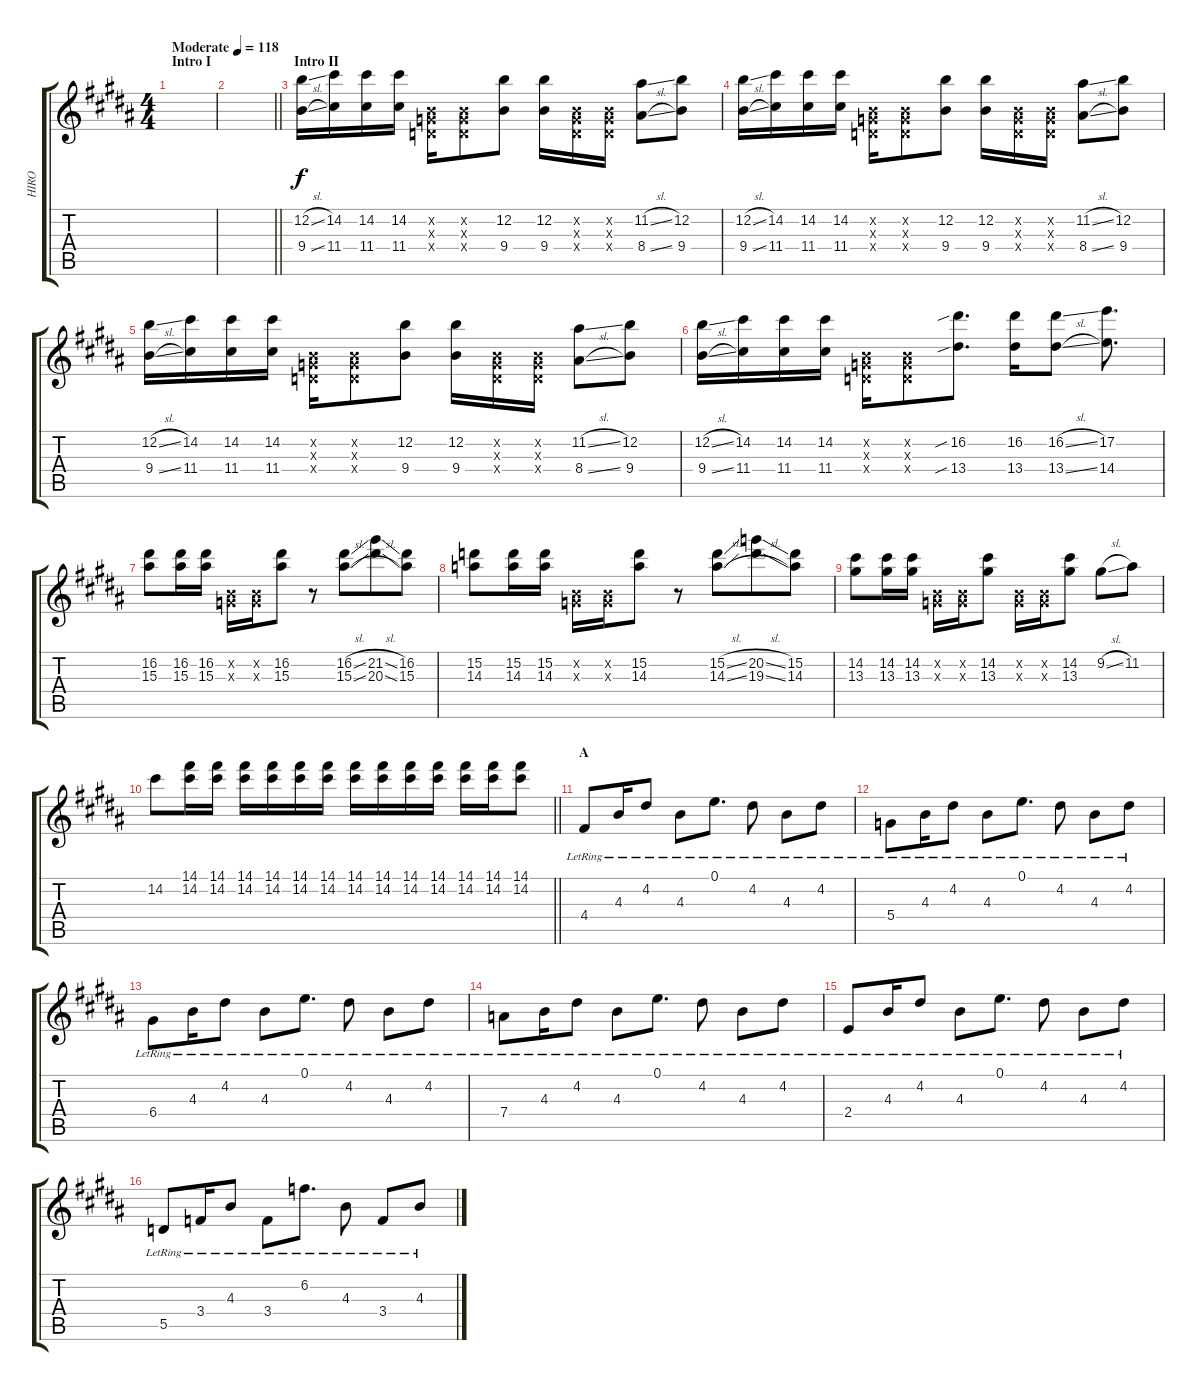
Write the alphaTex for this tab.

\track ("HIRO" "HIRO") {instrument overdrivenguitar}
\staff {score tabs}
\tuning (E4 B3 G3 D3 A2 E2) {hide}
\ts (4 4)
\section ("" "Intro I")
\tempo (118 "Moderate")
\clef g2
\ks b
|
\barLineRight lightlight
|
\section ("" "Intro II")
(12.2{sl} 9.4{sl}).16 (14.2 11.4).16 (14.2 11.4).16 (14.2 11.4).16 (0.2{x} 0.3{x} 0.4{x}).16 (0.2{x} 0.3{x} 0.4{x}).8 (12.2 9.4).8 (12.2 9.4).16 (0.2{x} 0.3{x} 0.4{x}).16 (0.2{x} 0.3{x} 0.4{x}).16 (11.2{sl} 8.4{sl}).8 (12.2 9.4).8 |
(12.2{sl} 9.4{sl}).16 (14.2 11.4).16 (14.2 11.4).16 (14.2 11.4).16 (0.2{x} 0.3{x} 0.4{x}).16 (0.2{x} 0.3{x} 0.4{x}).8 (12.2 9.4).8 (12.2 9.4).16 (0.2{x} 0.3{x} 0.4{x}).16 (0.2{x} 0.3{x} 0.4{x}).16 (11.2{sl} 8.4{sl}).8 (12.2 9.4).8 |
(12.2{sl} 9.4{sl}).16 (14.2 11.4).16 (14.2 11.4).16 (14.2 11.4).16 (0.2{x} 0.3{x} 0.4{x}).16 (0.2{x} 0.3{x} 0.4{x}).8 (12.2 9.4).8 (12.2 9.4).16 (0.2{x} 0.3{x} 0.4{x}).16 (0.2{x} 0.3{x} 0.4{x}).16 (11.2{sl} 8.4{sl}).8 (12.2 9.4).8 |
(12.2{sl} 9.4{sl}).16 (14.2 11.4).16 (14.2 11.4).16 (14.2 11.4).16 (0.2{x} 0.3{x} 0.4{x}).16 (0.2{x} 0.3{x} 0.4{x}).8 (16.2{sib} 13.4{sib}).8{d} (16.2 13.4).16 (16.2{sl} 13.4{sl}).8 (17.2 14.4).8{d} |
(16.2 15.3).8 (16.2 15.3).16 (16.2 15.3).16 (0.2{x} 0.3{x}).16 (0.2{x} 0.3{x}).16 (16.2 15.3).8 r.8 (16.2{sl} 15.3{sl}).8{beam merge} (21.2{sl} 20.3{sl}).8 (16.2 15.3).8 |
(15.2 14.3).8 (15.2 14.3).16 (15.2 14.3).16 (0.2{x} 0.3{x}).16 (0.2{x} 0.3{x}).16 (15.2 14.3).8 r.8 (15.2{sl} 14.3{sl}).8{beam merge} (20.2{sl} 19.3{sl}).8 (15.2 14.3).8 |
(14.2 13.3).8 (14.2 13.3).16 (14.2 13.3).16 (0.2{x} 0.3{x}).16 (0.2{x} 0.3{x}).16 (14.2 13.3).8 (0.2{x} 0.3{x}).16 (0.2{x} 0.3{x}).16 (14.2 13.3).8 9.2{sl}.8 11.2.8 |
\barLineRight lightlight
14.2.8 (14.1 14.2).16 (14.1 14.2).16 (14.1 14.2).16 (14.1 14.2).16 (14.1 14.2).16 (14.1 14.2).16 (14.1 14.2).16 (14.1 14.2).16 (14.1 14.2).16 (14.1 14.2).16 (14.1 14.2).16 (14.1 14.2).16 (14.1 14.2).8 |
\section ("" "A")
4.4{lr}.8{instrument electricguitarclean} 4.3{lr}.16 4.2{lr}.8 4.3{lr}.8 0.1{lr}.8{d} 4.2{lr}.8 4.3{lr}.8 4.2{lr}.8 |
5.4{lr}.8 4.3{lr}.16 4.2{lr}.8 4.3{lr}.8 0.1{lr}.8{d} 4.2{lr}.8 4.3{lr}.8 4.2{lr}.8 |
6.4{lr}.8 4.3{lr}.16 4.2{lr}.8 4.3{lr}.8 0.1{lr}.8{d} 4.2{lr}.8 4.3{lr}.8 4.2{lr}.8 |
7.4{lr}.8 4.3{lr}.16 4.2{lr}.8 4.3{lr}.8 0.1{lr}.8{d} 4.2{lr}.8 4.3{lr}.8 4.2{lr}.8 |
2.4{lr}.8 4.3{lr}.16 4.2{lr}.8 4.3{lr}.8 0.1{lr}.8{d} 4.2{lr}.8 4.3{lr}.8 4.2{lr}.8 |
5.5{lr}.8 3.4{lr}.16 4.3{lr}.8 3.4{lr}.8 6.2{lr}.8{d} 4.3{lr}.8 3.4{lr}.8 4.3{lr}.8
